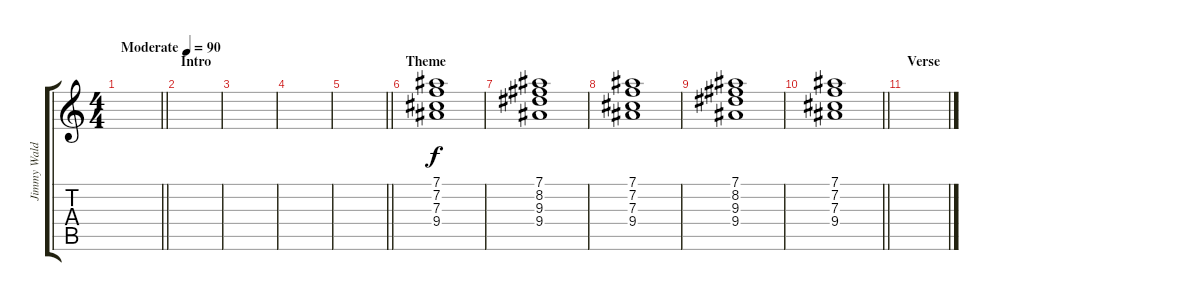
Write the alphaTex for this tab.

\track ("Jimmy Waldo" "Jimmy Wald") {instrument rockorgan}
\staff {score tabs}
\tuning (Eb5 Bb4 Gb4 Db4 Ab3 Eb3) {hide}
\ts (4 4)
\tempo (90 "Moderate")
\clef g2
\barLineRight lightlight
\ks c
|
\section ("" "Intro")
|
|
|
\barLineRight lightlight
|
\section ("" "Theme")
(7.1 7.2 7.3 9.4).1 |
(7.1 8.2 9.3 9.4).1 |
(7.1 7.2 7.3 9.4).1 |
(7.1 8.2 9.3 9.4).1 |
\barLineRight lightlight
(7.1 7.2 7.3 9.4).1 |
\section ("" "Verse")
